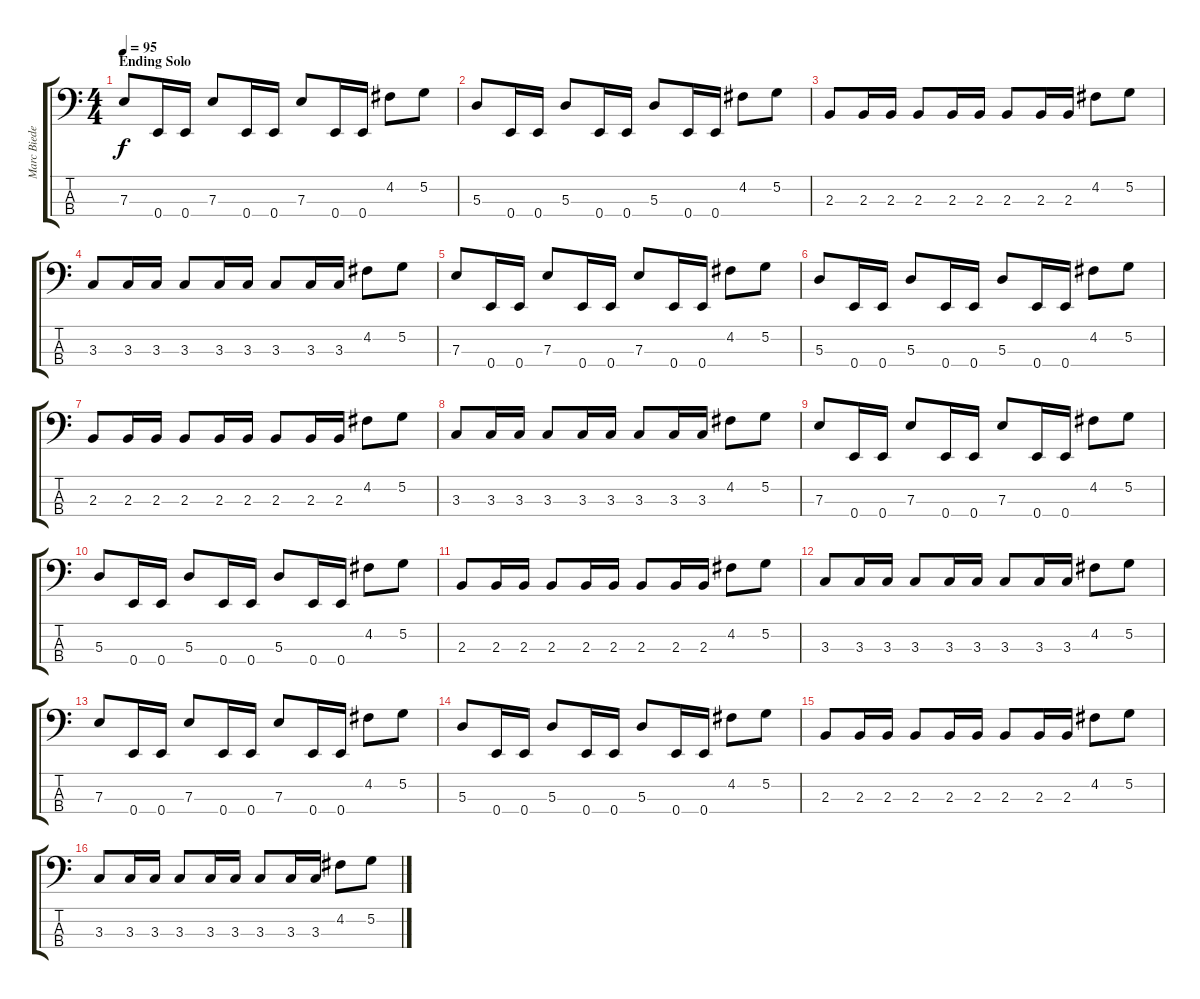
\track ("Marc Biedermann" "Marc Biede") {instrument electricbasspick}
\staff {score tabs}
\tuning (G2 D2 A1 E1) {hide}
\ts (4 4)
\section ("" "Ending Solo")
\tempo 95
\clef f4
\ks c
7.3.8{dy f} 0.4.16 0.4.16 7.3.8 0.4.16 0.4.16 7.3.8 0.4.16 0.4.16 4.2.8 5.2.8 |
5.3.8 0.4.16 0.4.16 5.3.8 0.4.16 0.4.16 5.3.8 0.4.16 0.4.16 4.2.8 5.2.8 |
2.3.8 2.3.16 2.3.16 2.3.8 2.3.16 2.3.16 2.3.8 2.3.16 2.3.16 4.2.8 5.2.8 |
3.3.8 3.3.16 3.3.16 3.3.8 3.3.16 3.3.16 3.3.8 3.3.16 3.3.16 4.2.8 5.2.8 |
7.3.8 0.4.16 0.4.16 7.3.8 0.4.16 0.4.16 7.3.8 0.4.16 0.4.16 4.2.8 5.2.8 |
5.3.8 0.4.16 0.4.16 5.3.8 0.4.16 0.4.16 5.3.8 0.4.16 0.4.16 4.2.8 5.2.8 |
2.3.8 2.3.16 2.3.16 2.3.8 2.3.16 2.3.16 2.3.8 2.3.16 2.3.16 4.2.8 5.2.8 |
3.3.8 3.3.16 3.3.16 3.3.8 3.3.16 3.3.16 3.3.8 3.3.16 3.3.16 4.2.8 5.2.8 |
7.3.8 0.4.16 0.4.16 7.3.8 0.4.16 0.4.16 7.3.8 0.4.16 0.4.16 4.2.8 5.2.8 |
5.3.8 0.4.16 0.4.16 5.3.8 0.4.16 0.4.16 5.3.8 0.4.16 0.4.16 4.2.8 5.2.8 |
2.3.8 2.3.16 2.3.16 2.3.8 2.3.16 2.3.16 2.3.8 2.3.16 2.3.16 4.2.8 5.2.8 |
3.3.8 3.3.16 3.3.16 3.3.8 3.3.16 3.3.16 3.3.8 3.3.16 3.3.16 4.2.8 5.2.8 |
7.3.8 0.4.16 0.4.16 7.3.8 0.4.16 0.4.16 7.3.8 0.4.16 0.4.16 4.2.8 5.2.8 |
5.3.8 0.4.16 0.4.16 5.3.8 0.4.16 0.4.16 5.3.8 0.4.16 0.4.16 4.2.8 5.2.8 |
2.3.8 2.3.16 2.3.16 2.3.8 2.3.16 2.3.16 2.3.8 2.3.16 2.3.16 4.2.8 5.2.8 |
3.3.8 3.3.16 3.3.16 3.3.8 3.3.16 3.3.16 3.3.8 3.3.16 3.3.16 4.2.8 5.2.8
